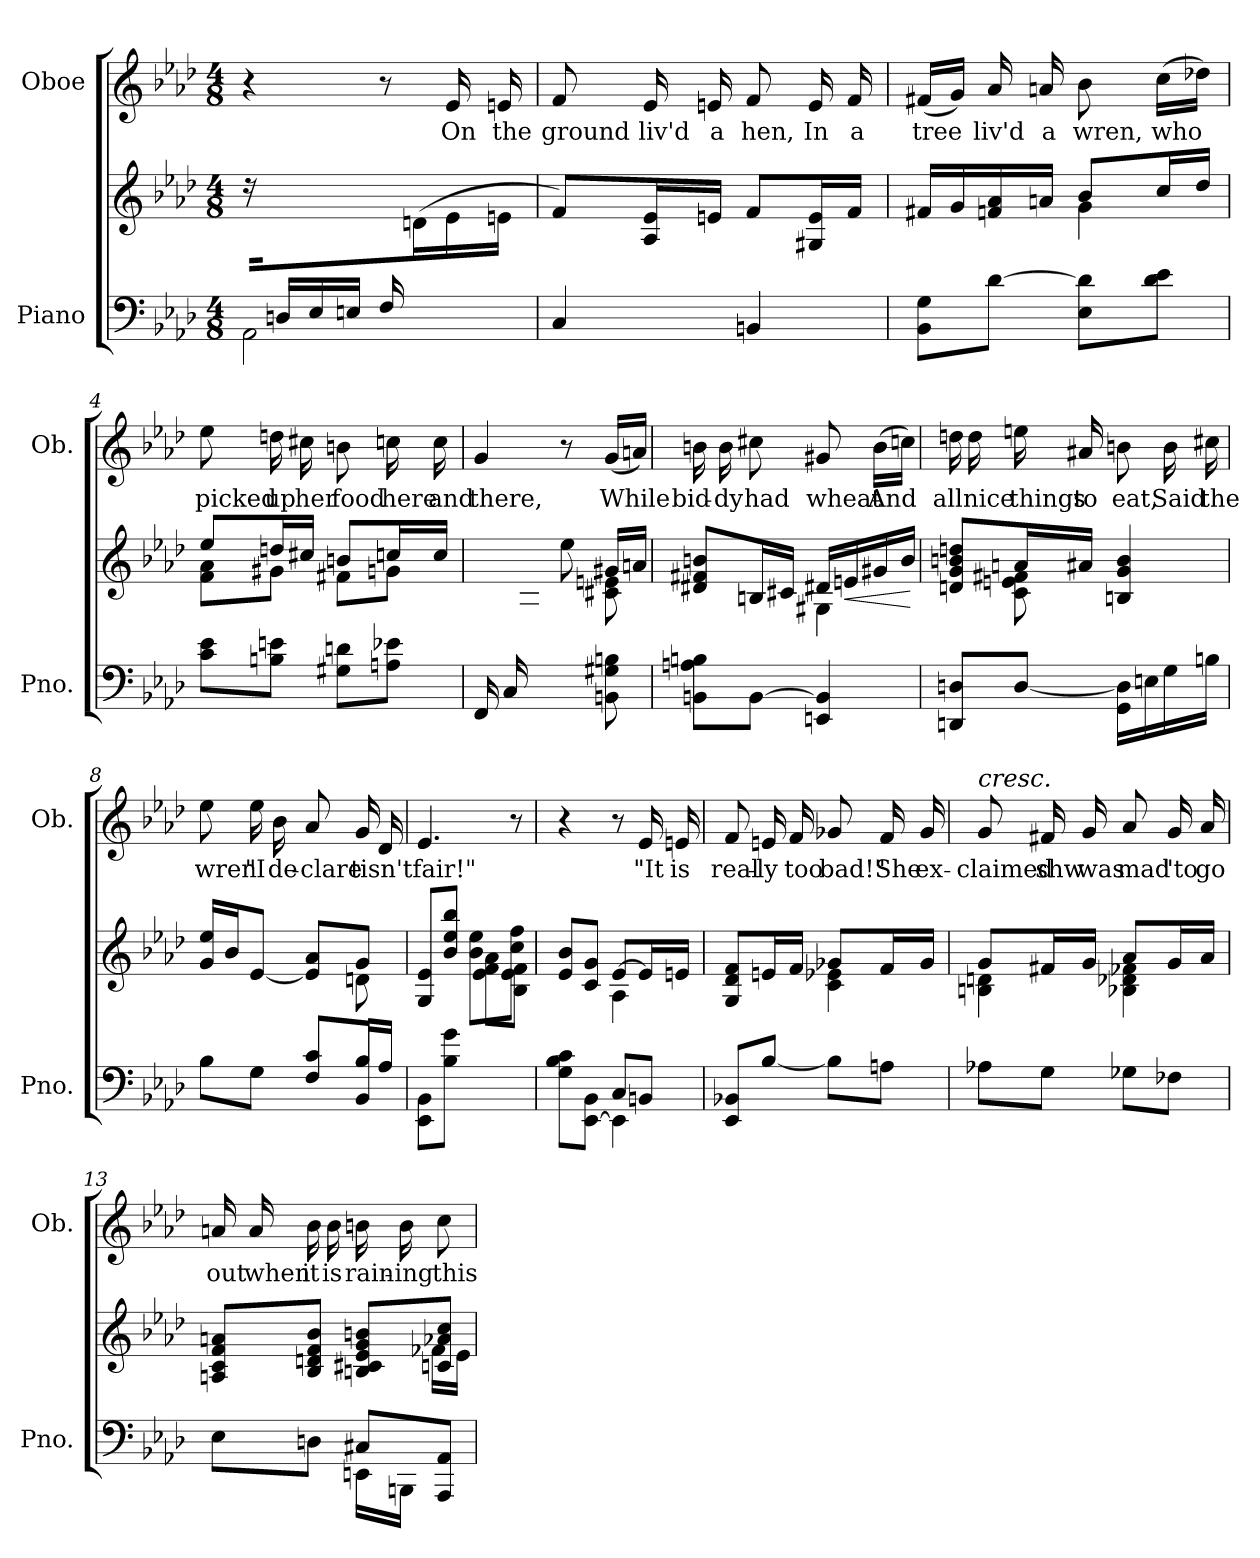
**kern	**kern	**dynam	**kern	**text
*part2	*part2	*part2	*part1	*part1
*staff3	*staff2	*staff2/3	*staff1	*staff1
*I"Piano	*	*	*I"Oboe	*
*I'Pno.	*	*	*I'Ob.	*
*clefF4	*clefG2	*	*clefG2	*
*k[b-e-a-d-]	*k[b-e-a-d-]	*	*k[b-e-a-d-]	*
*M4/8	*M4/8	*	*M4/8	*
=1	=1	=1	=1	=1
*^	*	*	*	*
16ryy	2AA-\	16rdd	.	4r	.
16Dn/LL	.	4ryy	.	.	.
16E-/	.	.	.	.	.
16En/JJ	.	.	.	.	.
16F/LL	.	.	.	8r	.
8.ryy	.	(16dn\	.	.	.
!	!	!	!	!	!LO:LY:b
.	.	16e-\	.	16e-/	On
!	!	!	!	!	!LO:LY:b
.	.	16en\JJ	.	16en/	the
*v	*v	*	*	*	*
=2	=2	=2	=2	=2
!	!	!	!	!LO:LY:b
4C/	8f/L)	.	8f/	ground
!	!	!	!	!LO:LY:b
.	16A-/ 16e-/L	.	16e-/	liv'd
!	!	!	!	!LO:LY:b
.	16en/JJ	.	16en/	a
!	!	!	!	!LO:LY:b
4BBn/	8f/L	.	8f/	hen,
!	!	!	!	!LO:LY:b
.	16G#X/ 16e/L	.	16e/	In
!	!	!	!	!LO:LY:b
.	16f/JJ	.	16f/	a
=3	=3	=3	=3	=3
*	*^	*	*	*
!	!	!	!	!	!LO:LY:b
8BB-\ 8G\L	16f#X/LL	4ryy	.	(16f#X/LL	tree
.	16g/	.	.	16g/JJ)	.
!	!	!	!	!	!LO:LY:b
[8d-\J	16fn/ 16a-/	.	.	16a-/	liv'd
!	!	!	!	!	!LO:LY:b
.	16an/JJ	.	.	16an/	a
!	!	!	!	!	!LO:LY:b
8E-\ 8d-\]L	8b-/L	4g\	.	8b-\	wren,
!	!	!	!	!	!LO:LY:b
8d-\ 8e-\J	16cc/L	.	.	(16cc\LL	who
.	16dd-/JJ	.	.	16dd-X\JJ)	.
!!LO:LB:g=z
=4	=4	=4	=4	=4	=4
!	!	!	!	!	!LO:LY:b
8c\ 8e-\L	8ee-/L	8f\ 8a-\L	.	8ee-\	picked
!	!	!	!	!	!LO:LY:b
8Bn\ 8en\J	16ddn/L	8g#X\J	.	16ddn\	up
!	!	!	!	!	!LO:LY:b
.	16cc#X/JJ	.	.	16cc#X\	her
!	!	!	!	!	!LO:LY:b
8G#X\ 8dn\L	8bn/L	8f#X\L	.	8bn\	food
!	!	!	!	!	!LO:LY:b
8An\ 8e-X\J	16ccn/L	8gn\J	.	16ccn\	here
!	!	!	!	!	!LO:LY:b
.	16cc/JJ	.	.	16cc\	and
=5	=5	=5	=5	=5	=5
*^	*	*	*	*	*
!	!	!	!	!	!	!LO:LY:b
16FF/LL	4ryy	8ryy	4.ryy	.	4g/	there,
16C/	.	.	.	.	.	.
4.ryy	.	16An\ 16e-\ 16g\	.	.	.	.
.	.	16cc\JJ	.	.	.	.
.	8ryy	8ee-\	.	.	8r	.
!	!	!	!	!	!	!LO:LY:b
.	8BBn\ 8G#X\ 8Bn\	16g#X/LL	8c#X\ 8en\	.	(16g/LL	While
.	.	16an/JJ	.	.	16an/JJ)	.
*v	*v	*	*	*	*	*
=6	=6	=6	=6	=6	=6
!	!	!	!	!	!LO:LY:b
8BBn\ 8An\ 8Bn\L	8d#X/ 8f#X/ 8bn/L	4ryy	.	16bn\	bid-
!	!	!	!	!	!LO:LY:b
.	.	.	.	16b\	-dy
!	!	!	!	!	!LO:LY:b
[8BB\J	16Bn/L	.	.	8cc#X\	had
.	16c#X/JJ	.	.	.	.
!	!	!	!	!	!LO:LY:b
4EEn/ 4BB/]	16d#X/LL	4G#X\	.	8g#X/	wheat
!	!	!	!LO:HP:b	!	!
.	16en/	.	<	.	.
!	!	!	!	!	!LO:LY:b
.	16g#X/	.	.	(16b\LL	And
.	16b/JJ	.	.	16ccn\JJ)	.
*	*v	*v	*	*	*
.	.	[	.	.
!!LO:LB:g=z
=7	=7	=7	=7	=7
*	*^	*	*	*
!	!	!	!	!	!LO:LY:b
8DDn/ 8Dn/L	8dn/ 8g/ 8bn/ 8ddn/L	8ryy	.	16ddn\	all
!	!	!	!	!	!LO:LY:b
.	.	.	.	16dd\	nice
!	!	!	!	!	!LO:LY:b
[8D/J	16an/L	8c\ 8en\ 8f#X\	.	16een\	things
!	!	!	!	!	!LO:LY:b
.	16a#X/JJ	.	.	16a#X/	to
!	!	!	!	!	!LO:LY:b
16GG\ 16D\]LL	4Bn/ 4g/ 4b/	4ryy	.	8bn\	eat,
16En\	.	.	.	.	.
!	!	!	!	!	!LO:LY:b
16G\	.	.	.	16b\	Said
!	!	!	!	!	!LO:LY:b
16Bn\JJ	.	.	.	16cc#X\	the
=8	=8	=8	=8	=8	=8
*^	*	*	*	*	*
!	!	!	!	!	!	!LO:LY:b
8B-\L	4.ryy	16g/ 16ee-/LL	4.ryy	.	8ee-\	wren
.	.	16b-/J	.	.	.	.
!	!	!	!	!	!	!LO:LY:b
8G\J	.	[8e-/J	.	.	16ee-\	"I
!	!	!	!	!	!	!LO:LY:b
.	.	.	.	.	16b-\	de-
!	!	!	!	!	!	!LO:LY:b
8F/ 8c/L	.	8e-/] 8a-/L	.	.	8a-/	-clare
!	!	!	!	!	!	!LO:LY:b
8BB-/ 8B-/J	16B-/LL	8g/J	8dn\	.	16g/	tisn't
.	16A-/JJ	.	.	.	16d-/	.
=9	=9	=9	=9	=9	=9	=9
!	!	!	!	!	!	!LO:LY:b
*v	*v	*	*	*	*	*
8EE-\ 8BB-\L	8G/ 8e-/L	4ryy	.	4.e-/	fair!"
8B-\ 8g\J	8b-/ 8ee-/ 8bb-/J	.	.	.	.
4ryy	8b-\ 8ee-\L	8e-\ 8f\ 8a-\L	.	.	.
.	8cc\ 8ff\J	8B-\ 8e-\ 8f\J	.	8r	.
=10	=10	=10	=10	=10	=10
*^	*	*	*	*	*
8G\ 8B-\ 8c\L	4ryy	8e-/ 8b-/L	4ryy	.	4r	.
[8EE-\ 8BB-\J	.	8c/ 8g/J	.	.	.	.
8C/L	4EE-\]	[8e-/L	4A-\	.	8r	.
!	!	!	!	!	!	!LO:LY:b
8BBn/J	.	16e-/L]	.	.	16e-/	"It
!	!	!	!	!	!	!LO:LY:b
.	.	16en/JJ	.	.	16en/	is
*v	*v	*	*	*	*	*
!!LO:PB:g=z
=11	=11	=11	=11	=11	=11
!	!	!	!	!	!LO:LY:b
8EE-/ 8BB-X/L	8G/ 8d-/ 8f/L	4ryy	.	8f/	real-
!	!	!	!	!	!LO:LY:b
[8B-/J	16en/L	.	.	16en/	-ly
!	!	!	!	!	!LO:LY:b
.	16f/JJ	.	.	16f/	too
!	!	!	!	!	!LO:LY:b
8B-\L]	8g-X/L	4c\ 4e-X\	.	8g-X/	bad!"
!	!	!	!	!	!LO:LY:b
8An\J	16f/L	.	.	16f/	She
!	!	!	!	!	!LO:LY:b
.	16g-/JJ	.	.	16g-/	ex-
=12	=12	=12	=12	=12	=12
!	!	!	!	!LO:TX:a:i:t=cresc.	!
!	!	!	!	!	!LO:LY:b
8A-X\L	8g/L	4Bn\ 4dn\	.	8g/	-claimed
!	!	!	!	!	!LO:LY:b
8G\J	16f#X/L	.	.	16f#X/	shw
!	!	!	!	!	!LO:LY:b
.	16g/JJ	.	.	16g/	was
!	!	!	!	!	!LO:LY:b
8G-X\L	8a-/L	4B-X\ 4d-X\ 4f-X\	.	8a-/	mad
!	!	!	!	!	!LO:LY:b
8F-X\J	16g/L	.	.	16g/	"to
!	!	!	!	!	!LO:LY:b
.	16a-/JJ	.	.	16a-/	go
=13	=13	=13	=13	=13	=13
*^	*	*	*	*	*
!	!	!	!	!	!	!LO:LY:b
8E-\L	4ryy	8An/ 8c/ 8f/ 8an/L	4.ryy	.	16an/	out
!	!	!	!	!	!	!LO:LY:b
.	.	.	.	.	16a/	when
!	!	!	!	!	!	!LO:LY:b
8Dn\J	.	8B-/ 8dn/ 8f/ 8b-/J	.	.	16b-\	it
!	!	!	!	!	!	!LO:LY:b
.	.	.	.	.	16b-\	is
!	!	!	!	!	!	!LO:LY:b
8C#X/L	16EEn\LL	8Bn/ 8c#X/ 8e-/ 8g/ 8bn/L	.	.	16bn\	rain-
!	!	!	!	!	!	!LO:LY:b
.	16BBBn\JJ	.	.	.	16b\	-ing
!	!	!	!	!	!	!LO:LY:b
8AAA-/ 8AA-/J	8ryy	8cn/ 8a-X/ 8cc/J	16f-X\LL	.	8cc\	this
.	.	.	16e-\JJ	.	.	.
*v	*v	*	*	*	*	*
*	*v	*v	*	*	*
=	=	=	=	=
*-	*-	*-	*-	*-
